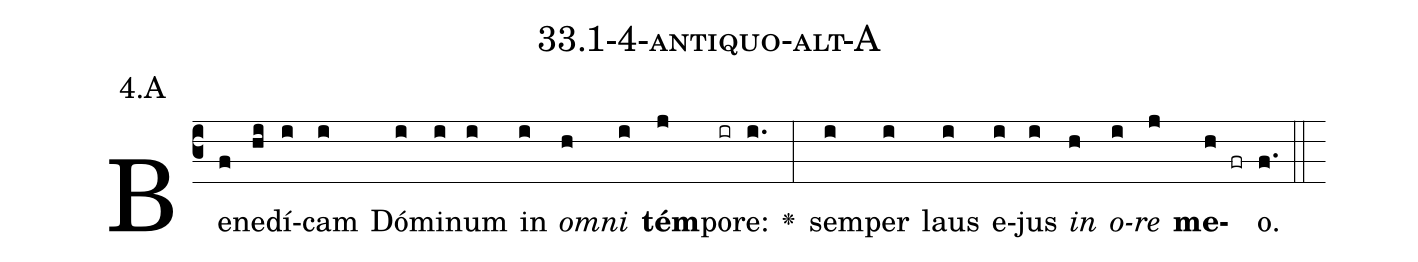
name: 33.1-4-antiquo-alt-A;
annotation: 4.A;
%%
(c3)Be(f)ne(hi)dí(i)cam(i) Dó(i)mi(i)num(i) in(i) <i>om</i>(h)<i>ni</i>(i) <b>tém</b>(j)po(ir)re:(i.) <v>\greheightstar</v>(:) sem(i)per(i) laus(i) e(i)jus(i) <i>in</i>(h) <i>o</i>(i)<i>re</i>(j) <b>me</b>(h fr)o.(f.) (::)


%E(i) u(h) o(i) u(j) a(h) e.(f.) (::)
